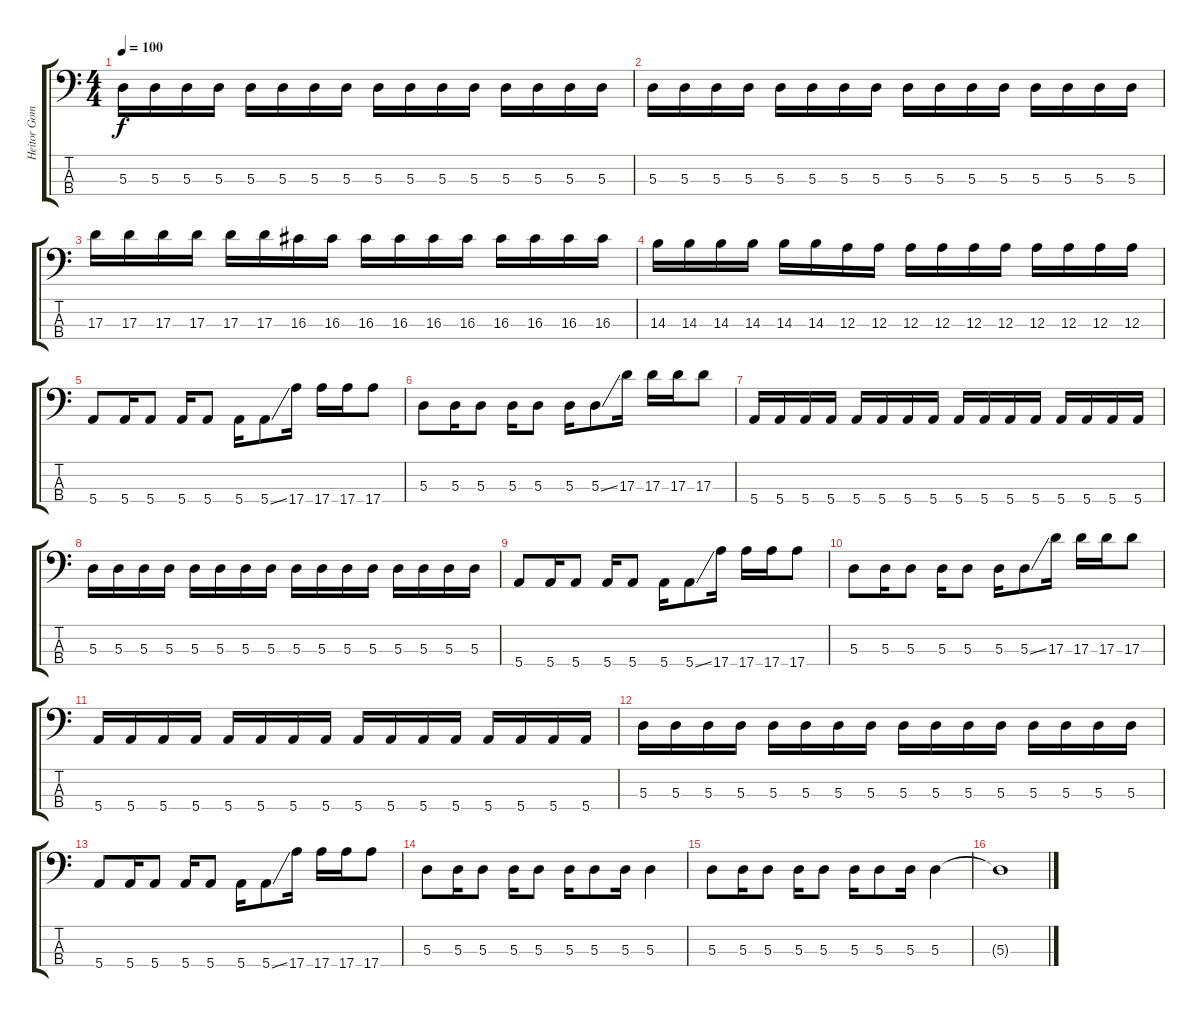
\track ("Heitor Gomes" "Heitor Gom") {instrument electricbassfinger}
\staff {score tabs}
\tuning (G2 D2 A1 E1) {hide}
\ts (4 4)
\tempo 100
\clef f4
\ks c
5.3.16{dy f} 5.3.16 5.3.16 5.3.16 5.3.16 5.3.16 5.3.16 5.3.16 5.3.16 5.3.16 5.3.16 5.3.16 5.3.16 5.3.16 5.3.16 5.3.16 |
5.3.16 5.3.16 5.3.16 5.3.16 5.3.16 5.3.16 5.3.16 5.3.16 5.3.16 5.3.16 5.3.16 5.3.16 5.3.16 5.3.16 5.3.16 5.3.16 |
17.3.16 17.3.16 17.3.16 17.3.16 17.3.16 17.3.16 16.3.16 16.3.16 16.3.16 16.3.16 16.3.16 16.3.16 16.3.16 16.3.16 16.3.16 16.3.16 |
14.3.16 14.3.16 14.3.16 14.3.16 14.3.16 14.3.16 12.3.16 12.3.16 12.3.16 12.3.16 12.3.16 12.3.16 12.3.16 12.3.16 12.3.16 12.3.16 |
5.4.8 5.4.16 5.4.8 5.4.16 5.4.8 5.4.16 5.4{ss}.8 17.4.16 17.4.16 17.4.16 17.4.8 |
5.3.8 5.3.16 5.3.8 5.3.16 5.3.8 5.3.16 5.3{ss}.8 17.3.16 17.3.16 17.3.16 17.3.8 |
5.4.16 5.4.16 5.4.16 5.4.16 5.4.16 5.4.16 5.4.16 5.4.16 5.4.16 5.4.16 5.4.16 5.4.16 5.4.16 5.4.16 5.4.16 5.4.16 |
5.3.16 5.3.16 5.3.16 5.3.16 5.3.16 5.3.16 5.3.16 5.3.16 5.3.16 5.3.16 5.3.16 5.3.16 5.3.16 5.3.16 5.3.16 5.3.16 |
5.4.8 5.4.16 5.4.8 5.4.16 5.4.8 5.4.16 5.4{ss}.8 17.4.16 17.4.16 17.4.16 17.4.8 |
5.3.8 5.3.16 5.3.8 5.3.16 5.3.8 5.3.16 5.3{ss}.8 17.3.16 17.3.16 17.3.16 17.3.8 |
5.4.16 5.4.16 5.4.16 5.4.16 5.4.16 5.4.16 5.4.16 5.4.16 5.4.16 5.4.16 5.4.16 5.4.16 5.4.16 5.4.16 5.4.16 5.4.16 |
5.3.16 5.3.16 5.3.16 5.3.16 5.3.16 5.3.16 5.3.16 5.3.16 5.3.16 5.3.16 5.3.16 5.3.16 5.3.16 5.3.16 5.3.16 5.3.16 |
5.4.8 5.4.16 5.4.8 5.4.16 5.4.8 5.4.16 5.4{ss}.8 17.4.16 17.4.16 17.4.16 17.4.8 |
5.3.8 5.3.16 5.3.8 5.3.16 5.3.8 5.3.16 5.3.8 5.3.16 5.3.4 |
5.3.8 5.3.16 5.3.8 5.3.16 5.3.8 5.3.16 5.3.8 5.3.16 5.3.4 |
5.3{t}.1
